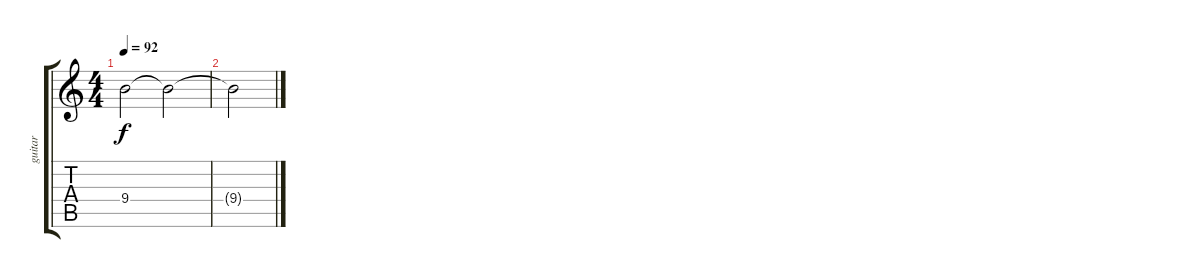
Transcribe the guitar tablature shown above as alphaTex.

\track ("guitar" "guitar") {instrument electricguitarclean}
\staff {score tabs}
\tuning (E4 B3 G3 D3 A2 D2) {hide}
\ts (4 4)
\tempo 92
\clef g2
\ks c
9.4{t}.2{dy f} 9.4{t}.2 |
9.4{t}.2
